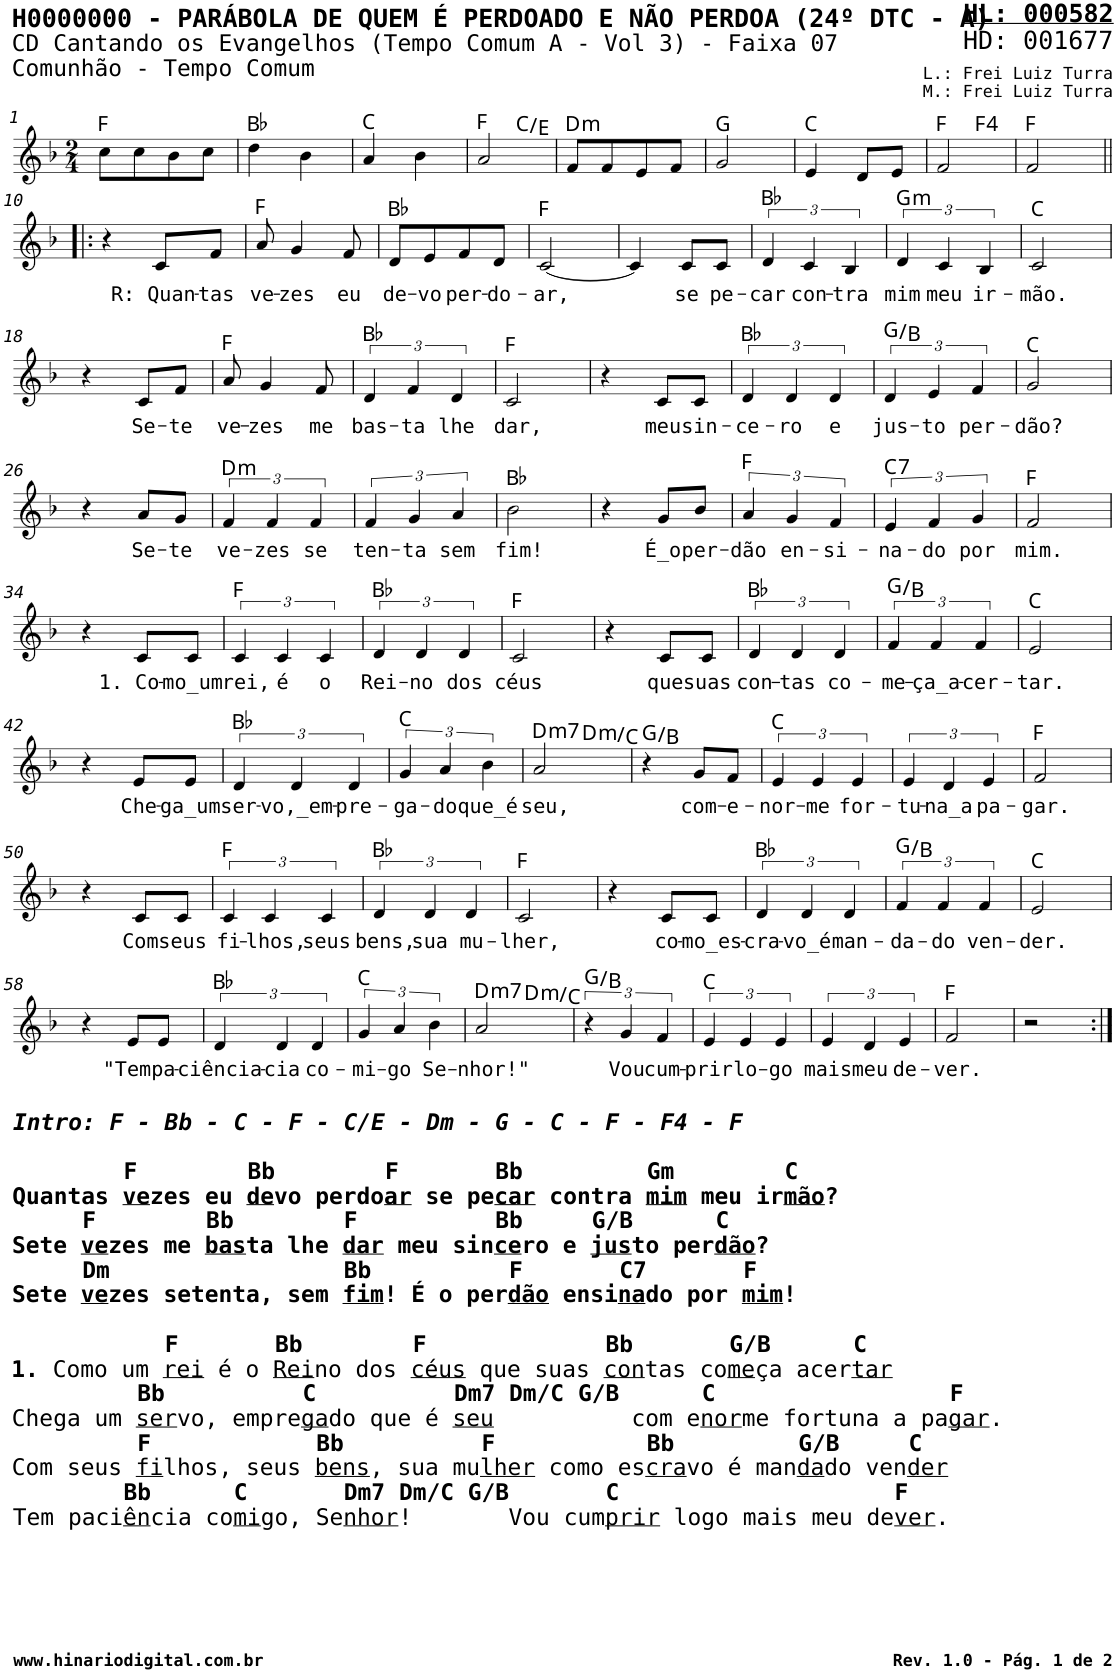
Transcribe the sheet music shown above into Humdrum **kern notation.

**kern	**text	**harte
*part1	*part1	*part1
*staff1	*staff1	*
*I"Voz	*	*
*I'V	*	*
*stria5	*	*
*clefG2	*	*
*k[b-]	*	*
*M2/4	*	*
=1	=1	=1
8cc\L	.	F:maj
8cc\	.	.
8b-\	.	.
8cc\J	.	.
=2	=2	=2
4dd\	.	Bb:maj
4b-\	.	.
=3	=3	=3
4a/	.	C:maj
4b-\	.	.
=4	=4	=4
*^	*	*
2a/	4ryy	.	F:maj
.	4ryy	.	C:maj/3
=5	=5	=5	=5
!	!	!	!LO:H:kt=m
*v	*v	*	*
8f/L	.	D:min
8f/	.	.
8e/	.	.
8f/J	.	.
=6	=6	=6
2g/	.	G:maj
=7	=7	=7
4e/	.	C:maj
8d/L	.	.
8e/J	.	.
=8	=8	=8
*^	*	*
2f/	4ryy	.	F:maj
.	4ryy	.	F:maj(4)
*v	*v	*	*
=9	=9	=9
2f/	.	F:maj
!!LO:LB:g=z
=10!|:	=10!|:	=10!|:
4r	.	.
!	!LO:LY:b	!
8c/L	R: Quan-	.
!	!LO:LY:b	!
8f/J	-tas	.
=11	=11	=11
!	!LO:LY:b	!
8a/	ve-	F:maj
!	!LO:LY:b	!
4g/	-zes	.
!	!LO:LY:b	!
8f/	eu	.
=12	=12	=12
!	!LO:LY:b	!
8d/L	de-	Bb:maj
!	!LO:LY:b	!
8e/	-vo	.
!	!LO:LY:b	!
8f/	per-	.
!	!LO:LY:b	!
8d/J	-do-	.
=13	=13	=13
!	!LO:LY:b	!
[2c/	-ar,	F:maj
=14	=14	=14
4c/]	.	.
!	!LO:LY:b	!
8c/L	se	.
!	!LO:LY:b	!
8c/J	pe-	.
=15	=15	=15
!	!LO:LY:b	!
6d/	-car	Bb:maj
!	!LO:LY:b	!
6c/	con-	.
!	!LO:LY:b	!
6B-/	-tra	.
=16	=16	=16
!	!LO:LY:b	!LO:H:kt=m
6d/	mim	G:min
!	!LO:LY:b	!
6c/	meu	.
!	!LO:LY:b	!
6B-/	ir-	.
=17	=17	=17
!	!LO:LY:b	!
2c/	-mão.	C:maj
!!LO:LB:g=z
=18	=18	=18
4r	.	.
!	!LO:LY:b	!
8c/L	Se-	.
!	!LO:LY:b	!
8f/J	-te	.
=19	=19	=19
!	!LO:LY:b	!
8a/	ve-	F:maj
!	!LO:LY:b	!
4g/	-zes	.
!	!LO:LY:b	!
8f/	me	.
=20	=20	=20
!	!LO:LY:b	!
6d/	bas-	Bb:maj
!	!LO:LY:b	!
6f/	-ta	.
!	!LO:LY:b	!
6d/	lhe	.
=21	=21	=21
!	!LO:LY:b	!
2c/	dar,	F:maj
=22	=22	=22
4r	.	.
!	!LO:LY:b	!
8c/L	meu	.
!	!LO:LY:b	!
8c/J	sin-	.
=23	=23	=23
!	!LO:LY:b	!
6d/	-ce-	Bb:maj
!	!LO:LY:b	!
6d/	-ro	.
!	!LO:LY:b	!
6d/	e	.
=24	=24	=24
!	!LO:LY:b	!
6d/	jus-	G:maj/3
!	!LO:LY:b	!
6e/	-to	.
!	!LO:LY:b	!
6f/	per-	.
=25	=25	=25
!	!LO:LY:b	!
2g/	-dão?	C:maj
!!LO:LB:g=z
=26	=26	=26
4r	.	.
!	!LO:LY:b	!
8a/L	Se-	.
!	!LO:LY:b	!
8g/J	-te	.
=27	=27	=27
!	!LO:LY:b	!LO:H:kt=m
6f/	ve-	D:min
!	!LO:LY:b	!
6f/	-zes	.
!	!LO:LY:b	!
6f/	se	.
=28	=28	=28
!	!LO:LY:b	!
6f/	ten-	.
!	!LO:LY:b	!
6g/	-ta	.
!	!LO:LY:b	!
6a/	sem	.
=29	=29	=29
!	!LO:LY:b	!
2b-\	fim!	Bb:maj
=30	=30	=30
4r	.	.
!	!LO:LY:b	!
8g/L	É_o	.
!	!LO:LY:b	!
8b-/J	per-	.
=31	=31	=31
!	!LO:LY:b	!
6a/	-dão	F:maj
!	!LO:LY:b	!
6g/	en-	.
!	!LO:LY:b	!
6f/	-si-	.
=32	=32	=32
!	!LO:LY:b	!LO:H:kt=7
6e/	-na-	C:7
!	!LO:LY:b	!
6f/	-do	.
!	!LO:LY:b	!
6g/	por	.
=33	=33	=33
!	!LO:LY:b	!
2f/	mim.	F:maj
!!LO:LB:g=z
=34	=34	=34
4r	.	.
!	!LO:LY:b	!
8c/L	1. Co-	.
!	!LO:LY:b	!
8c/J	-mo_um	.
=35	=35	=35
!	!LO:LY:b	!
6c/	rei,	F:maj
!	!LO:LY:b	!
6c/	é	.
!	!LO:LY:b	!
6c/	o	.
=36	=36	=36
!	!LO:LY:b	!
6d/	Rei-	Bb:maj
!	!LO:LY:b	!
6d/	-no	.
!	!LO:LY:b	!
6d/	dos	.
=37	=37	=37
!	!LO:LY:b	!
2c/	céus	F:maj
=38	=38	=38
4r	.	.
!	!LO:LY:b	!
8c/L	que	.
!	!LO:LY:b	!
8c/J	suas	.
=39	=39	=39
!	!LO:LY:b	!
6d/	con-	Bb:maj
!	!LO:LY:b	!
6d/	-tas	.
!	!LO:LY:b	!
6d/	co-	.
=40	=40	=40
!	!LO:LY:b	!
6f/	-me-	G:maj/3
!	!LO:LY:b	!
6f/	-ça_a-	.
!	!LO:LY:b	!
6f/	-cer-	.
=41	=41	=41
!	!LO:LY:b	!
2e/	-tar.	C:maj
!!LO:LB:g=z
=42	=42	=42
4r	.	.
!	!LO:LY:b	!
8e/L	Che-	.
!	!LO:LY:b	!
8e/J	-ga_um	.
=43	=43	=43
!	!LO:LY:b	!
6d/	ser-	Bb:maj
!	!LO:LY:b	!
6d/	-vo,_em-	.
!	!LO:LY:b	!
6d/	-pre-	.
=44	=44	=44
!	!LO:LY:b	!
6g/	-ga-	C:maj
!	!LO:LY:b	!
6a/	-do	.
!	!LO:LY:b	!
6b-\	que_é	.
=45	=45	=45
!	!LO:LY:b	!LO:H:kt=m7
*^	*	*
2a/	4ryy	seu,	D:min7
!	!	!	!LO:H:kt=m
.	4ryy	.	D:min/b7
*v	*v	*	*
=46	=46	=46
4r	.	G:maj/3
!	!LO:LY:b	!
8g/L	com-	.
!	!LO:LY:b	!
8f/J	-e-	.
=47	=47	=47
!	!LO:LY:b	!
6e/	-nor-	C:maj
!	!LO:LY:b	!
6e/	-me	.
!	!LO:LY:b	!
6e/	for-	.
=48	=48	=48
!	!LO:LY:b	!
6e/	-tu-	.
!	!LO:LY:b	!
6d/	-na_a	.
!	!LO:LY:b	!
6e/	pa-	.
=49	=49	=49
!	!LO:LY:b	!
2f/	-gar.	F:maj
!!LO:LB:g=z
=50	=50	=50
4r	.	.
!	!LO:LY:b	!
8c/L	Com	.
!	!LO:LY:b	!
8c/J	seus	.
=51	=51	=51
!	!LO:LY:b	!
6c/	fi-	F:maj
!	!LO:LY:b	!
6c/	-lhos,	.
!	!LO:LY:b	!
6c/	seus	.
=52	=52	=52
!	!LO:LY:b	!
6d/	bens,	Bb:maj
!	!LO:LY:b	!
6d/	sua	.
!	!LO:LY:b	!
6d/	mu-	.
=53	=53	=53
!	!LO:LY:b	!
2c/	-lher,	F:maj
=54	=54	=54
4r	.	.
!	!LO:LY:b	!
8c/L	co-	.
!	!LO:LY:b	!
8c/J	-mo_es-	.
=55	=55	=55
!	!LO:LY:b	!
6d/	-cra-	Bb:maj
!	!LO:LY:b	!
6d/	-vo_é	.
!	!LO:LY:b	!
6d/	man-	.
=56	=56	=56
!	!LO:LY:b	!
6f/	-da-	G:maj/3
!	!LO:LY:b	!
6f/	-do	.
!	!LO:LY:b	!
6f/	ven-	.
=57	=57	=57
!	!LO:LY:b	!
2e/	-der.	C:maj
!!LO:LB:g=z
=58	=58	=58
!LO:TX:b:Bi:t=Intro&colon; F - Bb - C -&nbsp;F - C/E - Dm - G - C - F - F4 - F	!	!
!LO:TX:b:t=F        Bb        F &nbsp;     Bb         Gm        C	!	!
!LO:TX:b:t=Quantas	!	!
!LO:TX:b:t=ve	!	!
!LO:TX:b:t=zes eu	!	!
!LO:TX:b:t=de	!	!
!LO:TX:b:t=vo perdo	!	!
!LO:TX:b:t=ar	!	!
!LO:TX:b:t=se pe	!	!
!LO:TX:b:t=car	!	!
!LO:TX:b:t=contra	!	!
!LO:TX:b:t=mim	!	!
!LO:TX:b:t=meu ir	!	!
!LO:TX:b:t=mão	!	!
!LO:TX:b:t=?	!	!
!LO:TX:b:t=F        Bb &nbsp;      F          Bb     G/B      C	!	!
!LO:TX:b:t=Sete	!	!
!LO:TX:b:t=ve	!	!
!LO:TX:b:t=zes me	!	!
!LO:TX:b:t=bas	!	!
!LO:TX:b:t=ta lhe	!	!
!LO:TX:b:t=dar	!	!
!LO:TX:b:t=meu sin	!	!
!LO:TX:b:t=ce	!	!
!LO:TX:b:t=ro e	!	!
!LO:TX:b:t=jus	!	!
!LO:TX:b:t=to per	!	!
!LO:TX:b:t=dão	!	!
!LO:TX:b:t=?	!	!
!LO:TX:b:t=Dm                 Bb          F       C7       F	!	!
!LO:TX:b:t=Sete	!	!
!LO:TX:b:t=ve	!	!
!LO:TX:b:t=zes setenta, sem	!	!
!LO:TX:b:t=fim	!	!
!LO:TX:b:t=! É o per	!	!
!LO:TX:b:t=dão	!	!
!LO:TX:b:t=ensi	!	!
!LO:TX:b:t=na	!	!
!LO:TX:b:t=do por	!	!
!LO:TX:b:t=mim	!	!
!LO:TX:b:t=!	!	!
!LO:TX:b:t=F       Bb        F             Bb &nbsp;     G/B      C	!	!
!LO:TX:b:t=1.	!	!
!LO:TX:b:t=Como um	!	!
!LO:TX:b:t=rei	!	!
!LO:TX:b:t=é o	!	!
!LO:TX:b:t=Rei	!	!
!LO:TX:b:t=no dos	!	!
!LO:TX:b:t=céus	!	!
!LO:TX:b:t=que suas	!	!
!LO:TX:b:t=con	!	!
!LO:TX:b:t=tas co	!	!
!LO:TX:b:t=me	!	!
!LO:TX:b:t=ça acer	!	!
!LO:TX:b:t=tar	!	!
!LO:TX:b:B:t=Bb &nbsp;        C          Dm7 Dm/C G/B      C                 F	!	!
!LO:TX:b:t=Chega um	!	!
!LO:TX:b:t=ser	!	!
!LO:TX:b:t=vo, empre	!	!
!LO:TX:b:t=ga	!	!
!LO:TX:b:t=do que é	!	!
!LO:TX:b:t=seu	!	!
!LO:TX:b:t=com e	!	!
!LO:TX:b:t=nor	!	!
!LO:TX:b:t=me fortuna a pa	!	!
!LO:TX:b:t=gar	!	!
!LO:TX:b:t=.	!	!
!LO:TX:b:B:t=F &nbsp;          Bb          F           Bb         G/B     C	!	!
!LO:TX:b:t=Com seus	!	!
!LO:TX:b:t=fi	!	!
!LO:TX:b:t=lhos, seus	!	!
!LO:TX:b:t=bens	!	!
!LO:TX:b:t=, sua mu	!	!
!LO:TX:b:t=lher	!	!
!LO:TX:b:t=como es	!	!
!LO:TX:b:t=cra	!	!
!LO:TX:b:t=vo é man	!	!
!LO:TX:b:t=da	!	!
!LO:TX:b:t=do ven	!	!
!LO:TX:b:t=der	!	!
!LO:TX:b:B:t=Bb      C       Dm7 Dm/C G/B       C                    F	!	!
!LO:TX:b:t=Tem paci	!	!
!LO:TX:b:t=ên	!	!
!LO:TX:b:t=cia co	!	!
!LO:TX:b:t=mi	!	!
!LO:TX:b:t=go, Se	!	!
!LO:TX:b:t=nhor	!	!
!LO:TX:b:t=!       Vou cum	!	!
!LO:TX:b:t=prir	!	!
!LO:TX:b:t=logo mais meu de	!	!
!LO:TX:b:t=ver	!	!
!LO:TX:b:t=.	!	!
4r	.	.
!	!LO:LY:b	!
8e/L	"Tem	.
!	!LO:LY:b	!
8e/J	pa-	.
=59	=59	=59
!	!LO:LY:b	!
6d/	-ciência-	Bb:maj
!	!LO:LY:b	!
6d/	-cia	.
!	!LO:LY:b	!
6d/	co-	.
=60	=60	=60
!	!LO:LY:b	!
6g/	-mi-	C:maj
!	!LO:LY:b	!
6a/	-go	.
!	!LO:LY:b	!
6b-\	Se-	.
=61	=61	=61
!	!LO:LY:b	!LO:H:kt=m7
*^	*	*
2a/	4ryy	-nhor!"	D:min7
!	!	!	!LO:H:kt=m
.	4ryy	.	D:min/b7
*v	*v	*	*
=62	=62	=62
6r	.	G:maj/3
!	!LO:LY:b	!
6g/	Vou	.
!	!LO:LY:b	!
6f/	cum-	.
=63	=63	=63
!	!LO:LY:b	!
6e/	-prir	C:maj
!	!LO:LY:b	!
6e/	lo-	.
!	!LO:LY:b	!
6e/	-go	.
=64	=64	=64
!	!LO:LY:b	!
6e/	mais	.
!	!LO:LY:b	!
6d/	meu	.
!	!LO:LY:b	!
6e/	de-	.
=65	=65	=65
!	!LO:LY:b	!
2f/	-ver.	F:maj
=66	=66	=66
2r	.	.
=:|!	=:|!	=:|!
*-	*-	*-
